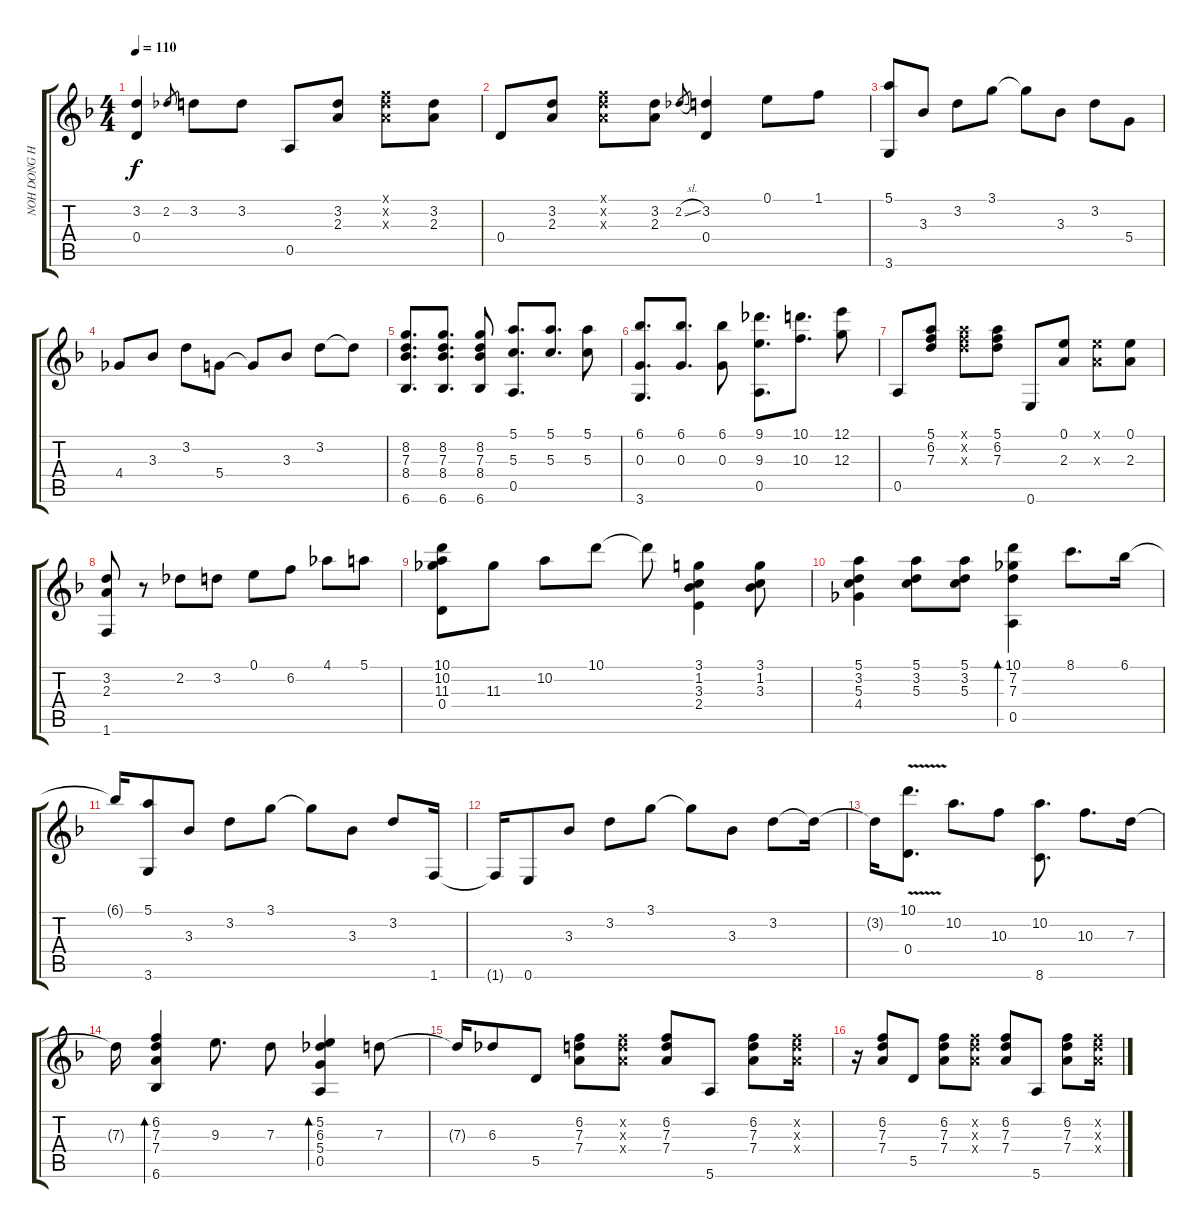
\track ("NOH DONG HWAN" "NOH DONG H") {instrument acousticguitarnylon}
\staff {score tabs}
\tuning (E4 B3 G3 D3 A2 E2) {hide}
\ts (4 4)
\tempo 110
\clef g2
\ks dminor
(3.2 0.4).4{dy f} 2.2.8{gr} 3.2.8 3.2.8 0.5.8 (3.2 2.3).8 (1.1{x} 3.2{x} 2.3{x}).8 (3.2 2.3).8 |
0.4.8 (3.2 2.3).8 (1.1{x} 3.2{x} 2.3{x}).8 (3.2 2.3).8 2.2{sl}.8{gr} (3.2 0.4).4 0.1.8 1.1.8 |
(5.1 3.6).8 3.3.8 3.2.8 3.1.8 3.1{t}.8 3.3.8 3.2.8 5.4.8 |
4.4.8 3.3.8 3.2.8 5.4.8 5.4{t}.8 3.3.8 3.2.8 3.2{t}.8 |
(8.2 7.3 8.4 6.6).8{d} (8.2 7.3 8.4 6.6).8{d} (8.2 7.3 8.4 6.6).8 (5.1 5.3 0.5).8{d} (5.1 5.3).8{d} (5.1 5.3).8 |
(6.1 0.3 3.6).8{d} (6.1 0.3).8{d} (6.1 0.3).8 (9.1 9.3 0.5).8{d} (10.1 10.3).8{d} (12.1 12.3).8 |
0.5.8 (5.1 6.2 7.3).8 (5.1{x} 6.2{x} 7.3{x}).8 (5.1 6.2 7.3).8 0.6.8 (0.1 2.3).8 (0.1{x} 2.3{x}).8 (0.1 2.3).8 |
(3.2 2.3 1.6).8 r.8 2.2.8 3.2.8 0.1.8 6.2.8 4.1.8 5.1.8 |
(10.1 10.2 11.3 0.4).8 11.3.8 10.2.8 10.1.8 10.1{t}.8 (3.1 1.2 3.3 2.4).4 (3.1 1.2 3.3).8 |
(5.1 3.2 5.3 4.4).4 (5.1 3.2 5.3).8 (5.1 3.2 5.3).8 (10.1 7.2 7.3 0.5).4{bd 240} 8.1.8{d} 6.1.16 |
6.1{t}.16 (5.1 3.6).8 3.3.8 3.2.8 3.1.8 3.1{t}.8 3.3.8 3.2.8 1.6.16 |
1.6{t}.16 0.6.8 3.3.8 3.2.8 3.1.8 3.1{t}.8 3.3.8 3.2.8 3.2{t}.16 |
3.2{t}.16 (10.1{v} 0.4).8{d} 10.2.8{d} 10.3.8 (10.2 8.6).8{d} 10.3.8{d} 7.3.16 |
7.3{t}.16 (6.2 7.3 7.4 6.6).4{bd 240} 9.3.8{d} 7.3.8 (5.2 6.3 5.4 0.5).4{bd 240} 7.3.8 |
7.3{t}.16 6.3.8 5.5.8 (6.2 7.3 7.4).8 (6.2{x} 7.3{x} 7.4{x}).8 (6.2 7.3 7.4).8 5.6.8 (6.2 7.3 7.4).8 (6.2{x} 7.3{x} 7.4{x}).16 |
r.16 (6.2 7.3 7.4).8 5.5.8 (6.2 7.3 7.4).8 (6.2{x} 7.3{x} 7.4{x}).8 (6.2 7.3 7.4).8 5.6.8 (6.2 7.3 7.4).8 (6.2{x} 7.3{x} 7.4{x}).16
